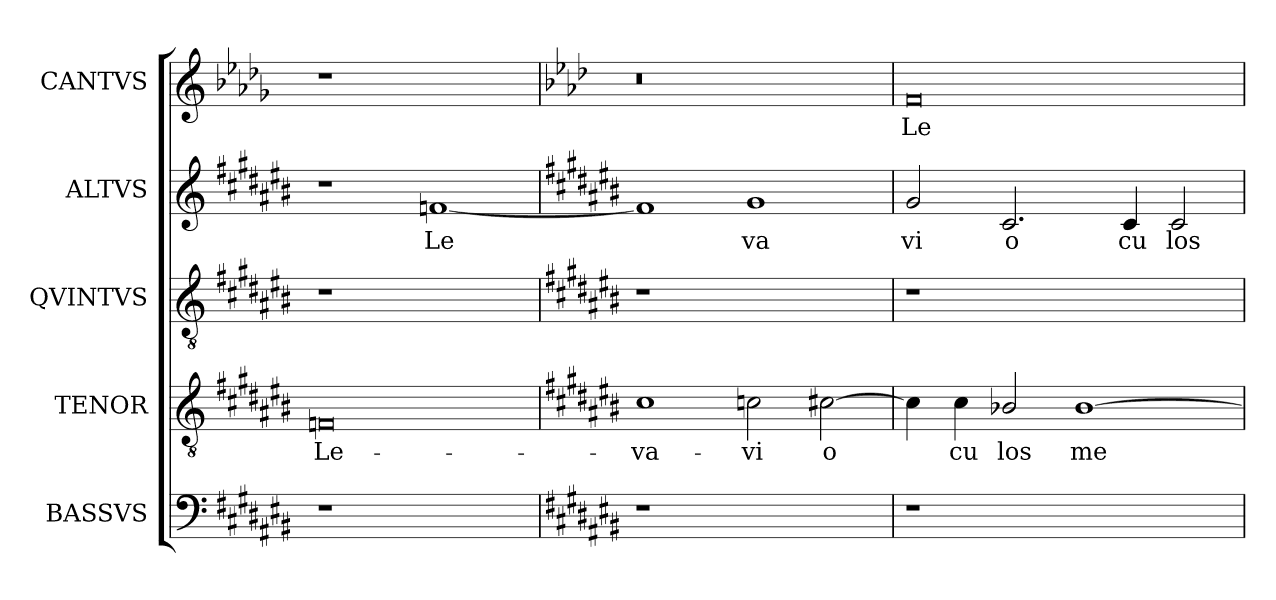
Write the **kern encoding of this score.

**kern	**kern	**text	**kern	**kern	**text	**kern	**text
*part5	*part4	*part4	*part3	*part2	*part2	*part1	*part1
*staff5	*staff4	*staff4	*staff3	*staff2	*staff2	*staff1	*staff1
*I"BASSVS	*I"TENOR	*	*I"QVINTVS	*I"ALTVS	*	*I"CANTVS	*
!!LO:PB:g=z
*stria5	*stria5	*	*stria5	*stria5	*	*stria5	*
*clefF4	*clefGv2	*	*clefGv2	*clefG2	*	*clefG2	*
*ITrd-3c-5	*ITrd-3c-5	*	*ITrd-3c-5	*ITrd-3c-5	*	*	*
*k[f#c#g#d#a#e#b#]	*k[f#c#g#d#a#e#b#]	*	*k[f#c#g#d#a#e#b#]	*k[f#c#g#d#a#e#b#]	*	*k[b-e-a-d-g-]	*
*C#:	*C#:	*	*C#:	*C#:	*	*D-:	*
=1	=1	=1	=1	=1	=1	=1	=1
!	!	!LO:LY:b:cj	!	!	!	!	!
1r	0B-	Le-	1r	1r	.	1r	.
!	!	!	!	!	!LO:LY:b:cj	!	!
1ryy	.	.	1ryy	[<1b-	Le	1ryy	.
=2	=2	=2	=2	=2	=2	=2	=2
*	*	*	*	*	*	*k[b-e-a-d-]	*
*	*	*	*	*	*	*A-:	*
!	!	!LO:LY:b:cj	!	!	!LO:LY:b:cj	!	!
1r	1f#	-va-	1r	1b-]	.	0r	.
!	!	!LO:LY:b:cj	!	!	!LO:LY:b:cj	!	!
1ryy	2f\	-vi	1ryy	1cc#	va	.	.
!	!	!LO:LY:b:cj	!	!	!	!	!
.	[>2f#\	o-	.	.	.	.	.
=3	=3	=3	=3	=3	=3	=3	=3
!	!	!LO:LY:b:cj	!	!	!LO:LY:b:cj	!	!LO:LY:b:cj
1r	4f#\]	--	1r	2cc#/	vi	0f	Le
!	!	!LO:LY:b:cj	!	!	!	!	!
.	4f#\	-cu	.	.	.	.	.
!	!	!LO:LY:b:cj	!	!	!LO:LY:b:cj	!	!
.	2e-/	los	.	2.f#/	o	.	.
!	!	!LO:LY:b:cj	!	!	!	!	!
1ryy	[<1e-	me-	1ryy	.	.	.	.
!	!	!	!	!	!LO:LY:b:cj	!	!
.	.	.	.	4f#/	cu	.	.
!	!	!	!	!	!LO:LY:b:cj	!	!
.	.	.	.	2f#/	los	.	.
=	=	=	=	=	=	=	=
*-	*-	*-	*-	*-	*-	*-	*-
